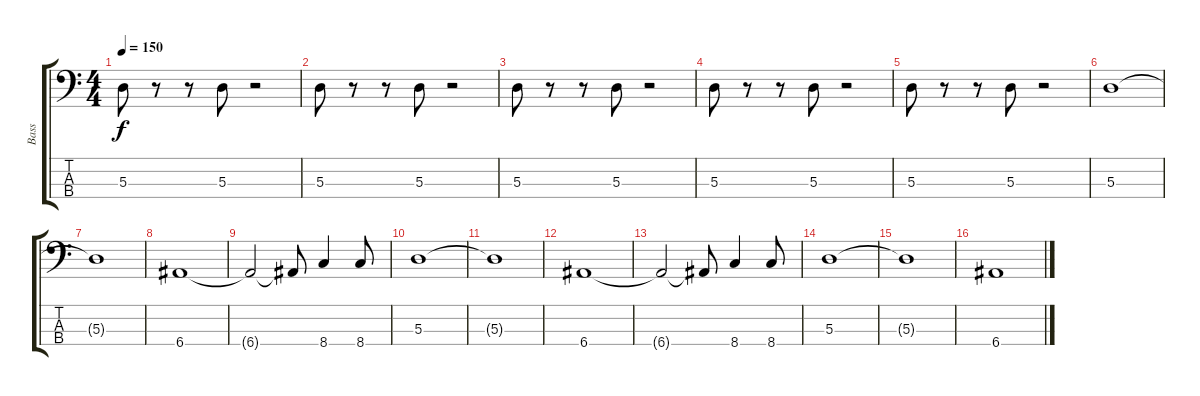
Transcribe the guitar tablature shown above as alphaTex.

\track ("Bass" "Bass") {instrument slapbass1}
\staff {score tabs}
\tuning (G2 D2 A1 E1) {hide}
\ts (4 4)
\tempo 150
\clef f4
\ks c
5.3.8{dy f} r.8 r.8 5.3.8 r.2 |
5.3.8 r.8 r.8 5.3.8 r.2 |
5.3.8 r.8 r.8 5.3.8 r.2 |
5.3.8 r.8 r.8 5.3.8 r.2 |
5.3.8 r.8 r.8 5.3.8 r.2 |
5.3.1 |
5.3{t}.1 |
6.4.1 |
6.4{t}.2 6.4{t}.8 8.4.4 8.4.8 |
5.3.1 |
5.3{t}.1 |
6.4.1 |
6.4{t}.2 6.4{t}.8 8.4.4 8.4.8 |
5.3.1 |
5.3{t}.1 |
6.4.1
